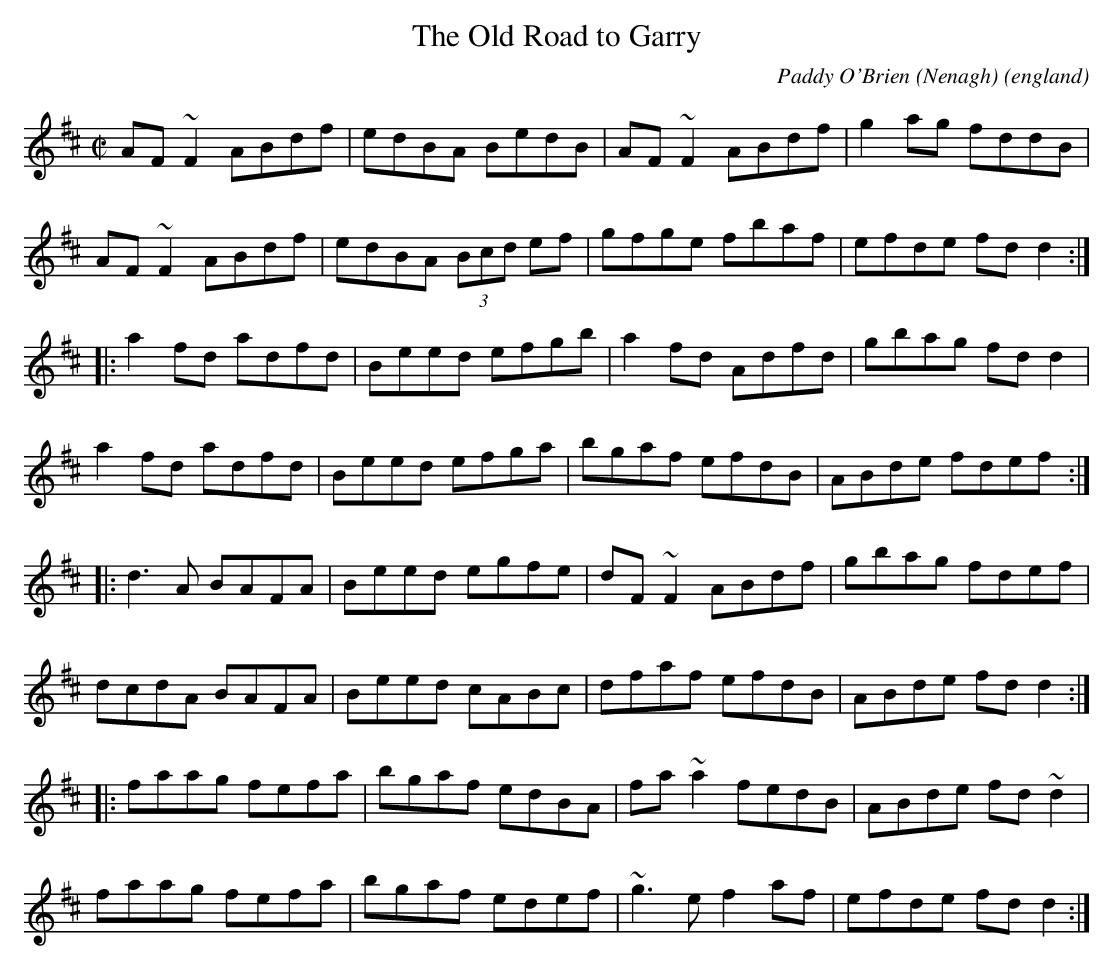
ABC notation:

X:1
T:Old Road to Garry, The
O:england
C:Paddy O'Brien (Nenagh)
M:C|
K:D
AF~F2 ABdf|edBA BedB|AF~F2 ABdf|g2ag fddB|
AF~F2 ABdf|edBA (3Bcd ef|gfge fbaf|efde fdd2:|
|:a2fd adfd|Beed efgb|a2fd Adfd|gbag fdd2|
a2fd adfd|Beed efga|bgaf efdB|ABde fdef:|
|:d3A BAFA|Beed egfe|dF~F2 ABdf|gbag fdef|
dcdA BAFA|Beed cABc|dfaf efdB|ABde fdd2:|
|:faag fefa|bgaf edBA|fa~a2 fedB|ABde fd~d2|
faag fefa|bgaf edef|~g3e f2af|efde fdd2:|
